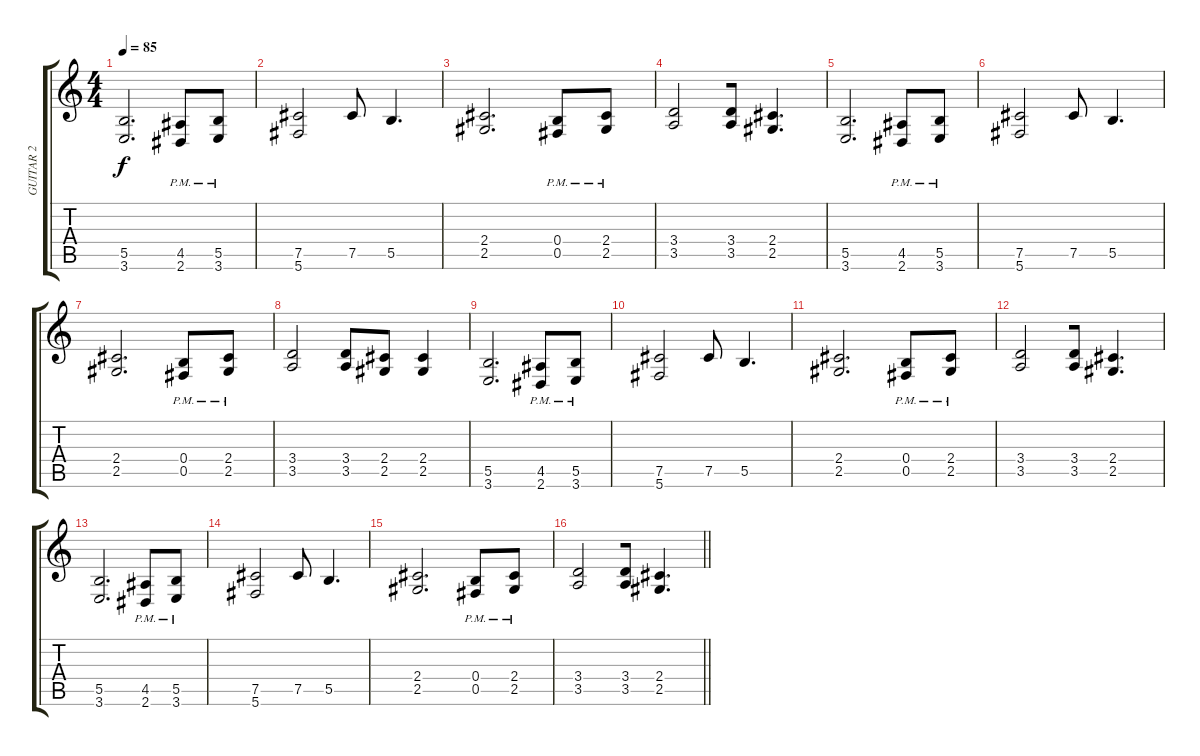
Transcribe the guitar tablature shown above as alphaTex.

\track ("GUITAR 2" "GUITAR 2") {instrument overdrivenguitar}
\staff {score tabs}
\tuning (Db4 Ab3 E3 B2 Gb2 Db2) {hide}
\ts (4 4)
\tempo 85
\clef g2
\ks c
(5.5 3.6).2{d dy f} (4.5{pm} 2.6{pm}).8 (5.5{pm} 3.6{pm}).8 |
(7.5 5.6).2 7.5.8 5.5.4{d} |
(2.4 2.5).2{d} (0.4{pm} 0.5{pm}).8 (2.4{pm} 2.5{pm}).8 |
(3.4 3.5).2{beam merge} (3.4 3.5).8 (2.4 2.5).4{d} |
(5.5 3.6).2{d} (4.5{pm} 2.6{pm}).8 (5.5{pm} 3.6{pm}).8 |
(7.5 5.6).2 7.5.8 5.5.4{d} |
(2.4 2.5).2{d} (0.4{pm} 0.5{pm}).8 (2.4{pm} 2.5{pm}).8 |
(3.4 3.5).2{beam merge} (3.4 3.5).8 (2.4 2.5).8 (2.4 2.5).4 |
(5.5 3.6).2{d} (4.5{pm} 2.6{pm}).8 (5.5{pm} 3.6{pm}).8 |
(7.5 5.6).2 7.5.8 5.5.4{d} |
(2.4 2.5).2{d} (0.4{pm} 0.5{pm}).8 (2.4{pm} 2.5{pm}).8 |
(3.4 3.5).2{beam merge} (3.4 3.5).8 (2.4 2.5).4{d} |
(5.5 3.6).2{d} (4.5{pm} 2.6{pm}).8 (5.5{pm} 3.6{pm}).8 |
(7.5 5.6).2 7.5.8 5.5.4{d} |
(2.4 2.5).2{d} (0.4{pm} 0.5{pm}).8 (2.4{pm} 2.5{pm}).8 |
\barLineRight lightlight
(3.4 3.5).2{beam merge} (3.4 3.5).8 (2.4 2.5).4{d}
